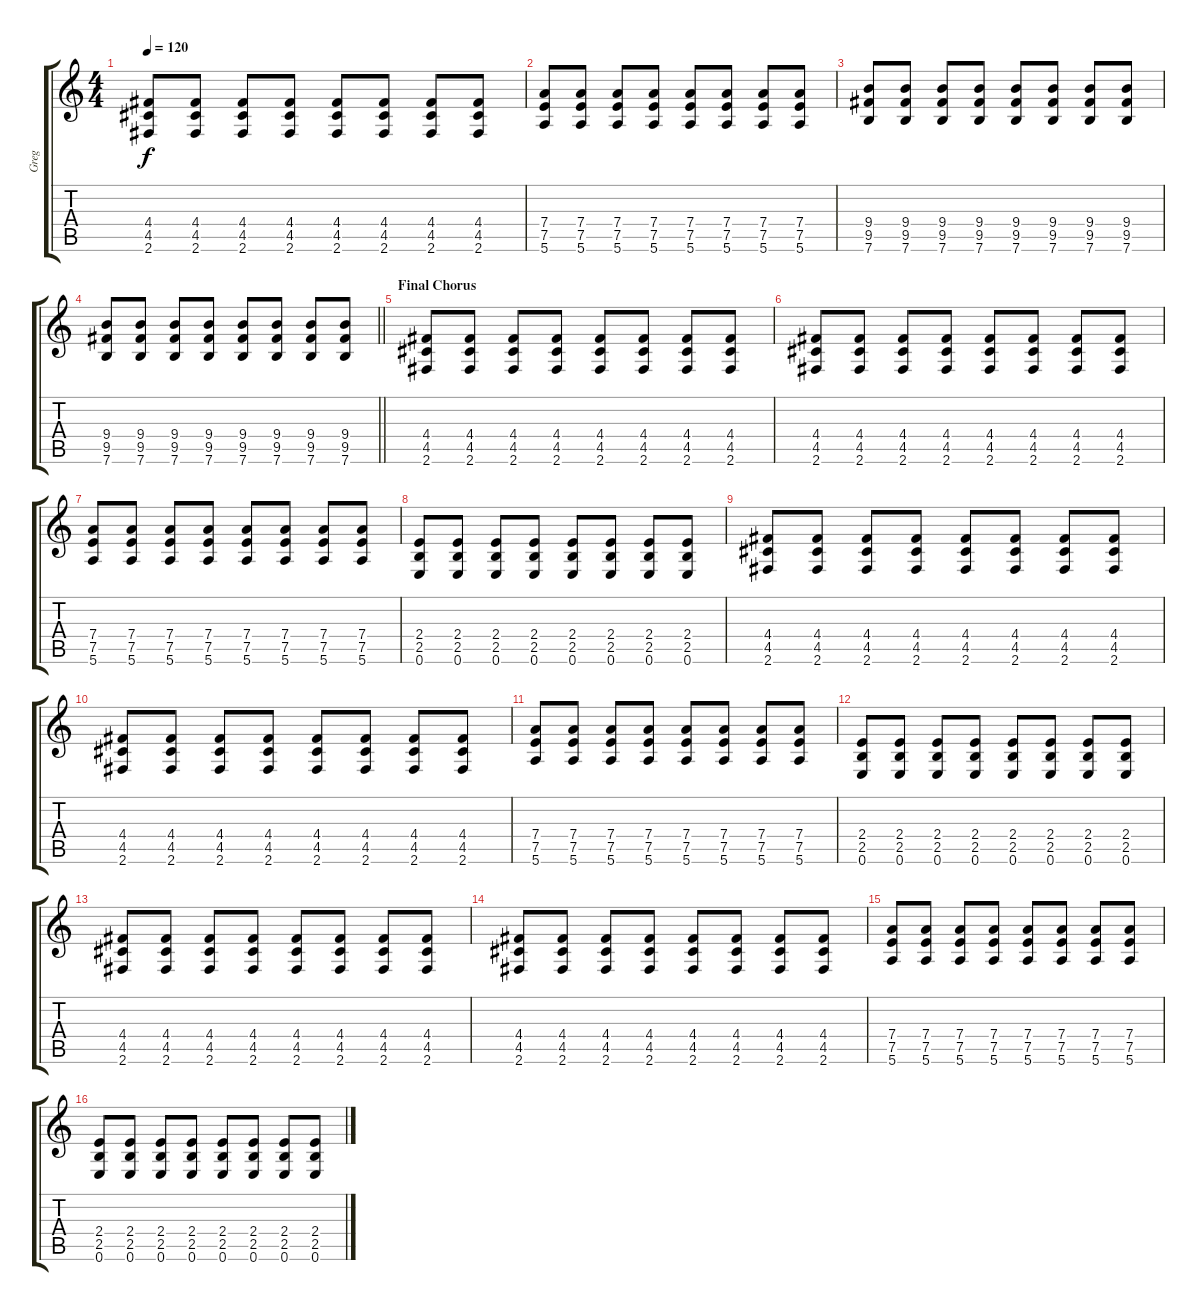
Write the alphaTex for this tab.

\track ("Greg" "Greg") {instrument distortionguitar}
\staff {score tabs}
\tuning (E4 B3 G3 D3 A2 E2) {hide}
\ts (4 4)
\tempo 120
\clef g2
\ks c
(4.4 4.5 2.6).8{dy f} (4.4 4.5 2.6).8 (4.4 4.5 2.6).8 (4.4 4.5 2.6).8 (4.4 4.5 2.6).8 (4.4 4.5 2.6).8 (4.4 4.5 2.6).8 (4.4 4.5 2.6).8 |
(7.4 7.5 5.6).8 (7.4 7.5 5.6).8 (7.4 7.5 5.6).8 (7.4 7.5 5.6).8 (7.4 7.5 5.6).8 (7.4 7.5 5.6).8 (7.4 7.5 5.6).8 (7.4 7.5 5.6).8 |
(9.4 9.5 7.6).8 (9.4 9.5 7.6).8 (9.4 9.5 7.6).8 (9.4 9.5 7.6).8 (9.4 9.5 7.6).8 (9.4 9.5 7.6).8 (9.4 9.5 7.6).8 (9.4 9.5 7.6).8 |
\barLineRight lightlight
(9.4 9.5 7.6).8 (9.4 9.5 7.6).8 (9.4 9.5 7.6).8 (9.4 9.5 7.6).8 (9.4 9.5 7.6).8 (9.4 9.5 7.6).8 (9.4 9.5 7.6).8 (9.4 9.5 7.6).8 |
\section ("" "Final Chorus")
(4.4 4.5 2.6).8 (4.4 4.5 2.6).8 (4.4 4.5 2.6).8 (4.4 4.5 2.6).8 (4.4 4.5 2.6).8 (4.4 4.5 2.6).8 (4.4 4.5 2.6).8 (4.4 4.5 2.6).8 |
(4.4 4.5 2.6).8 (4.4 4.5 2.6).8 (4.4 4.5 2.6).8 (4.4 4.5 2.6).8 (4.4 4.5 2.6).8 (4.4 4.5 2.6).8 (4.4 4.5 2.6).8 (4.4 4.5 2.6).8 |
(7.4 7.5 5.6).8 (7.4 7.5 5.6).8 (7.4 7.5 5.6).8 (7.4 7.5 5.6).8 (7.4 7.5 5.6).8 (7.4 7.5 5.6).8 (7.4 7.5 5.6).8 (7.4 7.5 5.6).8 |
(2.4 2.5 0.6).8 (2.4 2.5 0.6).8 (2.4 2.5 0.6).8 (2.4 2.5 0.6).8 (2.4 2.5 0.6).8 (2.4 2.5 0.6).8 (2.4 2.5 0.6).8 (2.4 2.5 0.6).8 |
(4.4 4.5 2.6).8 (4.4 4.5 2.6).8 (4.4 4.5 2.6).8 (4.4 4.5 2.6).8 (4.4 4.5 2.6).8 (4.4 4.5 2.6).8 (4.4 4.5 2.6).8 (4.4 4.5 2.6).8 |
(4.4 4.5 2.6).8 (4.4 4.5 2.6).8 (4.4 4.5 2.6).8 (4.4 4.5 2.6).8 (4.4 4.5 2.6).8 (4.4 4.5 2.6).8 (4.4 4.5 2.6).8 (4.4 4.5 2.6).8 |
(7.4 7.5 5.6).8 (7.4 7.5 5.6).8 (7.4 7.5 5.6).8 (7.4 7.5 5.6).8 (7.4 7.5 5.6).8 (7.4 7.5 5.6).8 (7.4 7.5 5.6).8 (7.4 7.5 5.6).8 |
(2.4 2.5 0.6).8 (2.4 2.5 0.6).8 (2.4 2.5 0.6).8 (2.4 2.5 0.6).8 (2.4 2.5 0.6).8 (2.4 2.5 0.6).8 (2.4 2.5 0.6).8 (2.4 2.5 0.6).8 |
(4.4 4.5 2.6).8 (4.4 4.5 2.6).8 (4.4 4.5 2.6).8 (4.4 4.5 2.6).8 (4.4 4.5 2.6).8 (4.4 4.5 2.6).8 (4.4 4.5 2.6).8 (4.4 4.5 2.6).8 |
(4.4 4.5 2.6).8 (4.4 4.5 2.6).8 (4.4 4.5 2.6).8 (4.4 4.5 2.6).8 (4.4 4.5 2.6).8 (4.4 4.5 2.6).8 (4.4 4.5 2.6).8 (4.4 4.5 2.6).8 |
(7.4 7.5 5.6).8 (7.4 7.5 5.6).8 (7.4 7.5 5.6).8 (7.4 7.5 5.6).8 (7.4 7.5 5.6).8 (7.4 7.5 5.6).8 (7.4 7.5 5.6).8 (7.4 7.5 5.6).8 |
(2.4 2.5 0.6).8 (2.4 2.5 0.6).8 (2.4 2.5 0.6).8 (2.4 2.5 0.6).8 (2.4 2.5 0.6).8 (2.4 2.5 0.6).8 (2.4 2.5 0.6).8 (2.4 2.5 0.6).8
